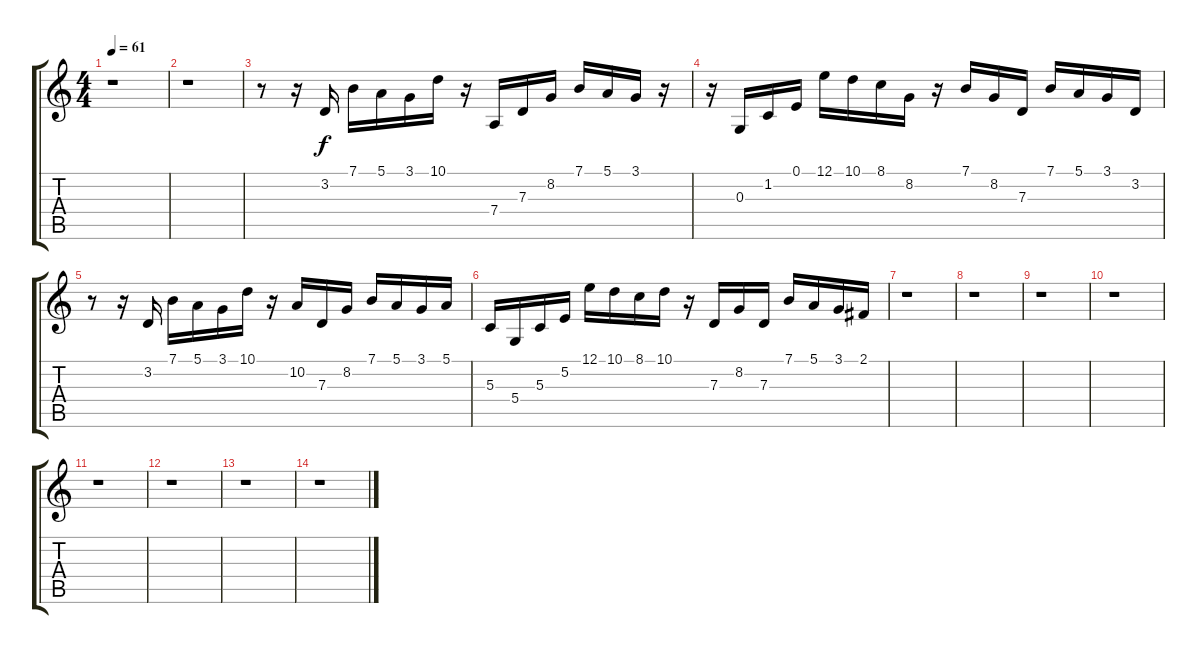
\track "" {instrument orchestralharp}
\staff {score tabs}
\tuning (E4 B3 G3 D3 A2 E2) {hide}
\ts (4 4)
\tempo 61
\clef g2
\ks c
r.1{dy f} |
r.1 |
r.8 r.16 3.2.16 7.1.16 5.1.16 3.1.16 10.1.16 r.16 7.4.16 7.3.16 8.2.16 7.1.16 5.1.16 3.1.16 r.16 |
r.16 0.3.16 1.2.16 0.1.16 12.1.16 10.1.16 8.1.16 8.2.16 r.16 7.1.16 8.2.16 7.3.16 7.1.16 5.1.16 3.1.16 3.2.16 |
r.8 r.16 3.2.16 7.1.16 5.1.16 3.1.16 10.1.16 r.16 10.2.16 7.3.16 8.2.16 7.1.16 5.1.16 3.1.16 5.1.16 |
5.3.16 5.4.16 5.3.16 5.2.16 12.1.16 10.1.16 8.1.16 10.1.16 r.16 7.3.16 8.2.16 7.3.16 7.1.16 5.1.16 3.1.16 2.1.16 |
r.1 |
r.1 |
r.1 |
r.1 |
r.1 |
r.1 |
r.1 |
r.1
